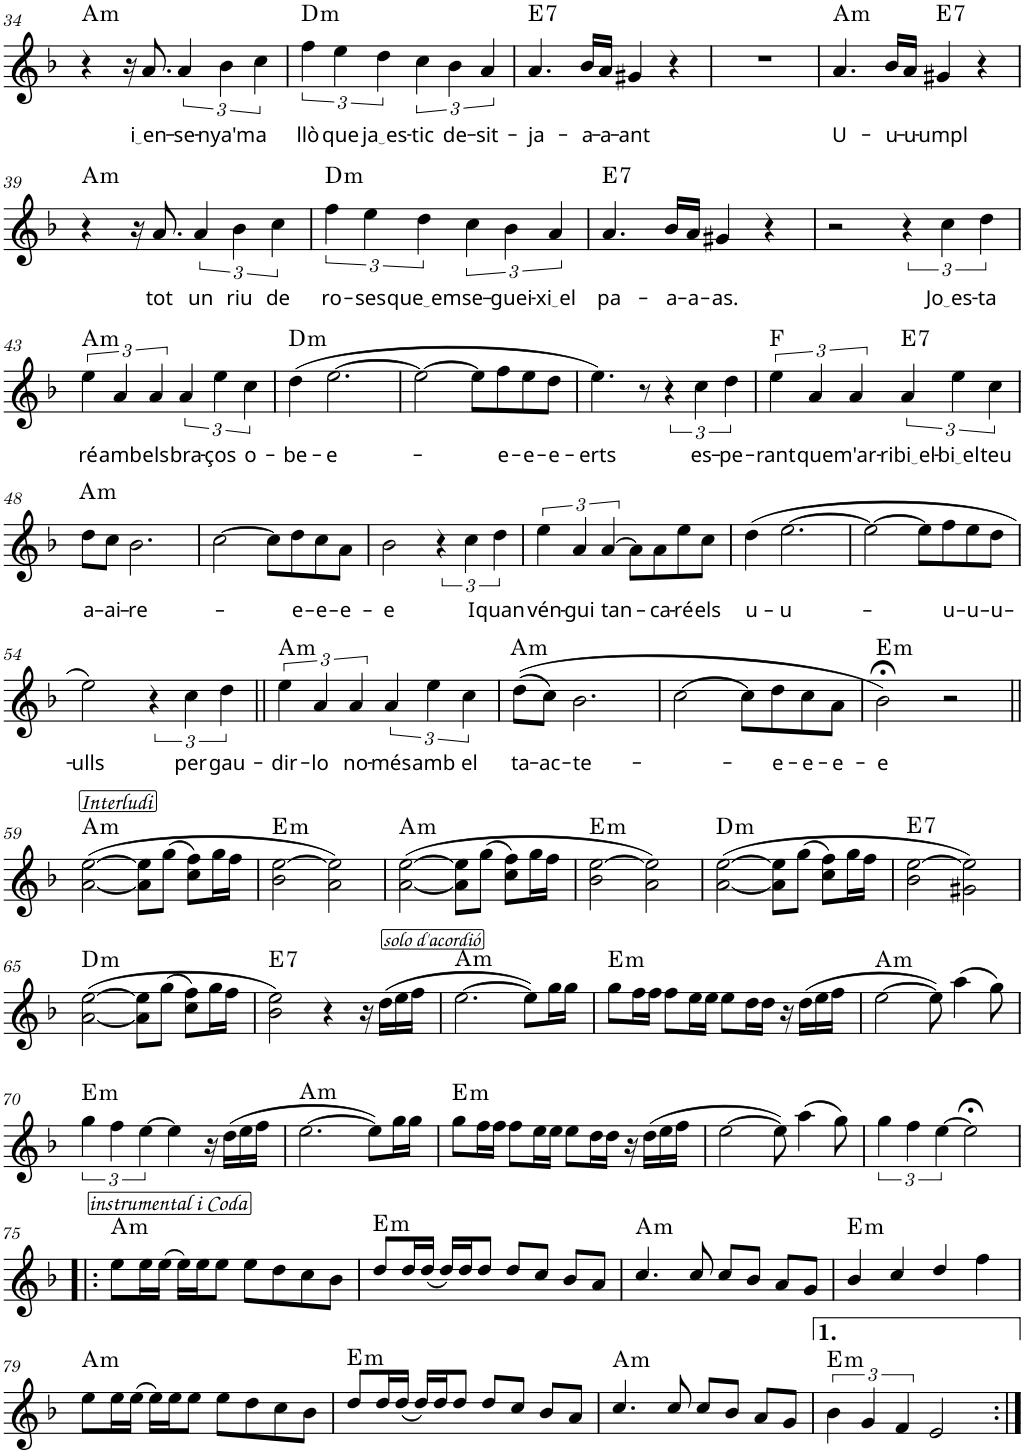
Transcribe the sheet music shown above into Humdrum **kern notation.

**kern	**text	**harte
*part1	*part1	*part1
*staff1	*staff1	*
*I"Gralla	*	*
*I'Gr.	*	*
!!LO:PB:g=z
*clefG2	*	*
*k[b-]	*	*
*M4/4	*	*
=34	=34	=34
!	!	!LO:H:kt=m
4r	.	A:min
16r	.	.
!	!LO:LY:b	!
8.a/	i en	.
!	!LO:LY:b	!
6a/	-se-	.
!	!LO:LY:b	!
6b-\	-nya'm	.
!	!LO:LY:b	!
6cc\	a	.
=35	=35	=35
!	!LO:LY:b	!LO:H:kt=m
6ff\	llò	D:min
!	!LO:LY:b	!
6ee\	que	.
!	!LO:LY:b	!
6dd\	ja es	.
!	!LO:LY:b	!
6cc\	-tic	.
!	!LO:LY:b	!
6b-\	de-	.
!	!LO:LY:b	!
6a/	-sit-	.
=36	=36	=36
!	!LO:LY:b	!LO:H:kt=7
4.a/	-ja-	E:7
!	!LO:LY:b	!
16b-/LL	-a-	.
!	!LO:LY:b	!
16a/JJ	-a-	.
!	!LO:LY:b	!
4g#X/	-ant	.
4r	.	.
=37	=37	=37
1r	.	.
=38	=38	=38
!	!LO:LY:b	!LO:H:kt=m
4.a/	U-	A:min
!	!LO:LY:b	!
16b-/LL	-u-	.
!	!LO:LY:b	!
16a/JJ	-u-	.
!	!LO:LY:b	!LO:H:kt=7
4g#X/	-umpl	E:7
4r	.	.
!!LO:LB:g=z
=39	=39	=39
!	!	!LO:H:kt=m
4r	.	A:min
16r	.	.
!	!LO:LY:b	!
8.a/	tot	.
!	!LO:LY:b	!
6a/	un	.
!	!LO:LY:b	!
6b-\	riu	.
!	!LO:LY:b	!
6cc\	de	.
=40	=40	=40
!	!LO:LY:b	!LO:H:kt=m
6ff\	ro-	D:min
!	!LO:LY:b	!
6ee\	-ses	.
!	!LO:LY:b	!
6dd\	que em	.
!	!LO:LY:b	!
6cc\	se-	.
!	!LO:LY:b	!
6b-\	-guei-	.
!	!LO:LY:b	!
6a/	xi el	.
=41	=41	=41
!	!LO:LY:b	!LO:H:kt=7
4.a/	pa-	E:7
!	!LO:LY:b	!
16b-/LL	-a-	.
!	!LO:LY:b	!
16a/JJ	-a-	.
!	!LO:LY:b	!
4g#X/	-as.	.
4r	.	.
=42	=42	=42
2r	.	.
6r	.	.
!	!LO:LY:b	!
6cc\	Jo es	.
!	!LO:LY:b	!
6dd\	-ta	.
!!LO:LB:g=z
=43	=43	=43
!	!LO:LY:b	!LO:H:kt=m
6ee\	ré	A:min
!	!LO:LY:b	!
6a/	amb	.
!	!LO:LY:b	!
6a/	els	.
!	!LO:LY:b	!
6a/	bra-	.
!	!LO:LY:b	!
6ee\	-ços	.
!	!LO:LY:b	!
6cc\	o-	.
=44	=44	=44
!	!LO:LY:b	!LO:H:kt=m
(4dd\	-be-	D:min
!	!LO:LY:b	!
[2.ee\	-e-	.
=45	=45	=45
2ee\_	.	.
8ee\L]	.	.
!	!LO:LY:b	!
8ff\	-e-	.
!	!LO:LY:b	!
8ee\	-e-	.
!	!LO:LY:b	!
8dd\J	-e-	.
=46	=46	=46
!	!LO:LY:b	!
4.ee\)	-erts	.
8r	.	.
6r	.	.
!	!LO:LY:b	!
6cc\	es-	.
!	!LO:LY:b	!
6dd\	-pe-	.
=47	=47	=47
!	!LO:LY:b	!
6ee\	-rant	F:maj
!	!LO:LY:b	!
6a/	que	.
!	!LO:LY:b	!
6a/	m'ar-	.
!	!LO:LY:b	!LO:H:kt=7
6a/	ribi el	E:7
!	!LO:LY:b	!
6ee\	bi el	.
!	!LO:LY:b	!
6cc\	teu	.
!!LO:LB:g=z
=48	=48	=48
!	!LO:LY:b	!LO:H:kt=m
8dd\L	a-	A:min
!	!LO:LY:b	!
8cc\J	-ai-	.
!	!LO:LY:b	!
2.b-\	-re-	.
=49	=49	=49
[2cc\	.	.
8cc\L]	.	.
!	!LO:LY:b	!
8dd\	-e-	.
!	!LO:LY:b	!
8cc\	-e-	.
!	!LO:LY:b	!
8a\J	-e-	.
=50	=50	=50
!	!LO:LY:b	!
2b-\	-e	.
6r	.	.
!	!LO:LY:b	!
6cc\	I	.
!	!LO:LY:b	!
6dd\	quan	.
=51	=51	=51
!	!LO:LY:b	!
6ee\	vén-	.
!	!LO:LY:b	!
6a/	-gui	.
!	!LO:LY:b	!
[6a/	tan-	.
8a\L]	.	.
!	!LO:LY:b	!
8a\	-ca-	.
!	!LO:LY:b	!
8ee\	-ré	.
!	!LO:LY:b	!
8cc\J	els	.
=52	=52	=52
!	!LO:LY:b	!
(4dd\	u-	.
!	!LO:LY:b	!
[2.ee\	-u-	.
=53	=53	=53
2ee\_	.	.
8ee\L]	.	.
!	!LO:LY:b	!
8ff\	-u-	.
!	!LO:LY:b	!
8ee\	-u-	.
!	!LO:LY:b	!
8dd\J	-u-	.
!!LO:LB:g=z
=54	=54	=54
!	!LO:LY:b	!
2ee\)	-ulls	.
6r	.	.
!	!LO:LY:b	!
6cc\	per	.
!	!LO:LY:b	!
6dd\	gau-	.
=55||	=55||	=55||
!	!LO:LY:b	!LO:H:kt=m
6ee\	-dir-	A:min
!	!LO:LY:b	!
6a/	-lo	.
!	!LO:LY:b	!
6a/	no-	.
!	!LO:LY:b	!
6a/	-més	.
!	!LO:LY:b	!
6ee\	amb	.
!	!LO:LY:b	!
6cc\	el	.
=56	=56	=56
!	!LO:LY:b	!LO:H:kt=m
((8dd\L	ta-	A:min
!	!LO:LY:b	!
8cc\J)	-ac-	.
!	!LO:LY:b	!
2.b-\	-te-	.
=57	=57	=57
[2cc\	.	.
8cc\L]	.	.
!	!LO:LY:b	!
8dd\	-e-	.
!	!LO:LY:b	!
8cc\	-e-	.
!	!LO:LY:b	!
8a\J	-e-	.
=58	=58	=58
!	!LO:LY:b	!LO:H:kt=m
2b-;<\)	-e	E:min
2r	.	.
!!LO:LB:g=z
=59||	=59||	=59||
!LO:TX:a:B:t=Interludi	!	!LO:H:kt=m
([2a\ [2ee\	.	A:min
8a\] 8ee\]L	.	.
(8gg\J	.	.
8cc\ 8ff\L)	.	.
16gg\L	.	.
16ff\JJ	.	.
=60	=60	=60
!	!	!LO:H:kt=m
2b-\ [2ee\	.	E:min
2a\ 2ee\])	.	.
=61	=61	=61
!	!	!LO:H:kt=m
([2a\ [2ee\	.	A:min
8a\] 8ee\]L	.	.
(8gg\J	.	.
8cc\ 8ff\L)	.	.
16gg\L	.	.
16ff\JJ	.	.
=62	=62	=62
!	!	!LO:H:kt=m
2b-\ [2ee\	.	E:min
2a\ 2ee\])	.	.
=63	=63	=63
!	!	!LO:H:kt=m
([2a\ [2ee\	.	D:min
8a\] 8ee\]L	.	.
(8gg\J	.	.
8cc\ 8ff\L)	.	.
16gg\L	.	.
16ff\JJ	.	.
=64	=64	=64
!	!	!LO:H:kt=7
2b-\ [2ee\	.	E:7
2g#X\ 2ee\])	.	.
!!LO:LB:g=z
=65	=65	=65
!	!	!LO:H:kt=m
([2a\ [2ee\	.	D:min
8a\] 8ee\]L	.	.
(8gg\J	.	.
8cc\ 8ff\L)	.	.
16gg\L	.	.
16ff\JJ	.	.
=66	=66	=66
!	!	!LO:H:kt=7
2b-\ 2ee\)	.	E:7
4r	.	.
16r	.	.
(16dd\LL	.	.
16ee\	.	.
16ff\JJ	.	.
=67	=67	=67
!LO:TX:a:B:t=solo d'acordió	!	!LO:H:kt=m
[2.ee\	.	A:min
8ee\L])	.	.
16gg\L	.	.
16gg\JJ	.	.
=68	=68	=68
!	!	!LO:H:kt=m
8gg\L	.	E:min
16ff\L	.	.
16ff\JJ	.	.
8ff\L	.	.
16ee\L	.	.
16ee\JJ	.	.
8ee\L	.	.
16dd\L	.	.
16dd\JJ	.	.
16r	.	.
(16dd\LL	.	.
16ee\	.	.
16ff\JJ	.	.
=69	=69	=69
!	!	!LO:H:kt=m
[2ee\	.	A:min
8ee\])	.	.
(4aa\	.	.
8gg\)	.	.
!!LO:LB:g=z
=70	=70	=70
!	!	!LO:H:kt=m
6gg\	.	E:min
6ff\	.	.
[6ee\	.	.
4ee\]	.	.
16r	.	.
(16dd\LL	.	.
16ee\	.	.
16ff\JJ	.	.
=71	=71	=71
!	!	!LO:H:kt=m
[2.ee\	.	A:min
8ee\L])	.	.
16gg\L	.	.
16gg\JJ	.	.
=72	=72	=72
!	!	!LO:H:kt=m
8gg\L	.	E:min
16ff\L	.	.
16ff\JJ	.	.
8ff\L	.	.
16ee\L	.	.
16ee\JJ	.	.
8ee\L	.	.
16dd\L	.	.
16dd\JJ	.	.
16r	.	.
(16dd\LL	.	.
16ee\	.	.
16ff\JJ	.	.
=73	=73	=73
[2ee\	.	.
8ee\])	.	.
(4aa\	.	.
8gg\)	.	.
=74	=74	=74
6gg\	.	.
6ff\	.	.
[6ee\	.	.
2ee;<\]	.	.
!!LO:LB:g=z
=75!|:	=75!|:	=75!|:
!LO:TX:a:B:t=instrumental i Coda	!	!LO:H:kt=m
8ee\L	.	A:min
16ee\L	.	.
(16ee\JJ	.	.
16ee\LL)	.	.
16ee\J	.	.
8ee\J	.	.
8ee\L	.	.
8dd\	.	.
8cc\	.	.
8b-\J	.	.
=76	=76	=76
!	!	!LO:H:kt=m
8dd/L	.	E:min
16dd/L	.	.
(16dd/JJ	.	.
16dd/LL)	.	.
16dd/J	.	.
8dd/J	.	.
8dd/L	.	.
8cc/J	.	.
8b-/L	.	.
8a/J	.	.
=77	=77	=77
!	!	!LO:H:kt=m
4.cc/	.	A:min
8cc/	.	.
8cc/L	.	.
8b-/J	.	.
8a/L	.	.
8g/J	.	.
=78	=78	=78
!	!	!LO:H:kt=m
4b-/	.	E:min
4cc/	.	.
4dd/	.	.
4ff\	.	.
!!LO:LB:g=z
=79	=79	=79
!	!	!LO:H:kt=m
8ee\L	.	A:min
16ee\L	.	.
(16ee\JJ	.	.
16ee\LL)	.	.
16ee\J	.	.
8ee\J	.	.
8ee\L	.	.
8dd\	.	.
8cc\	.	.
8b-\J	.	.
=80	=80	=80
!	!	!LO:H:kt=m
8dd/L	.	E:min
16dd/L	.	.
(16dd/JJ	.	.
16dd/LL)	.	.
16dd/J	.	.
8dd/J	.	.
8dd/L	.	.
8cc/J	.	.
8b-/L	.	.
8a/J	.	.
=81	=81	=81
!	!	!LO:H:kt=m
4.cc/	.	A:min
8cc/	.	.
8cc/L	.	.
8b-/J	.	.
8a/L	.	.
8g/J	.	.
=82	=82	=82
!	!	!LO:H:kt=m
6b-\	.	E:min
6g/	.	.
6f/	.	.
2e/	.	.
=:|!	=:|!	=:|!
*-	*-	*-
